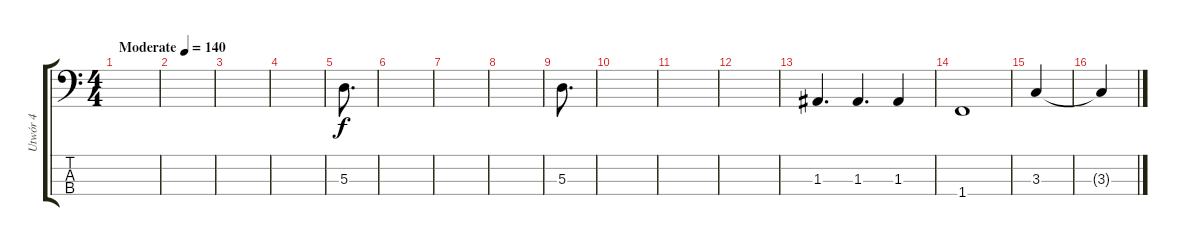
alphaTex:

\track ("Utwór 4" "Utwór 4") {instrument electricbassfinger}
\staff {score tabs}
\tuning (G2 D2 A1 E1) {hide}
\ts (4 4)
\tempo (140 "Moderate")
\clef f4
\ks c
|
|
|
|
5.3.8{d} |
|
|
|
5.3.8{d} |
|
|
|
1.3.4{d} 1.3.4{d} 1.3.4 |
1.4.1 |
3.3.4 |
3.3{t}.4
